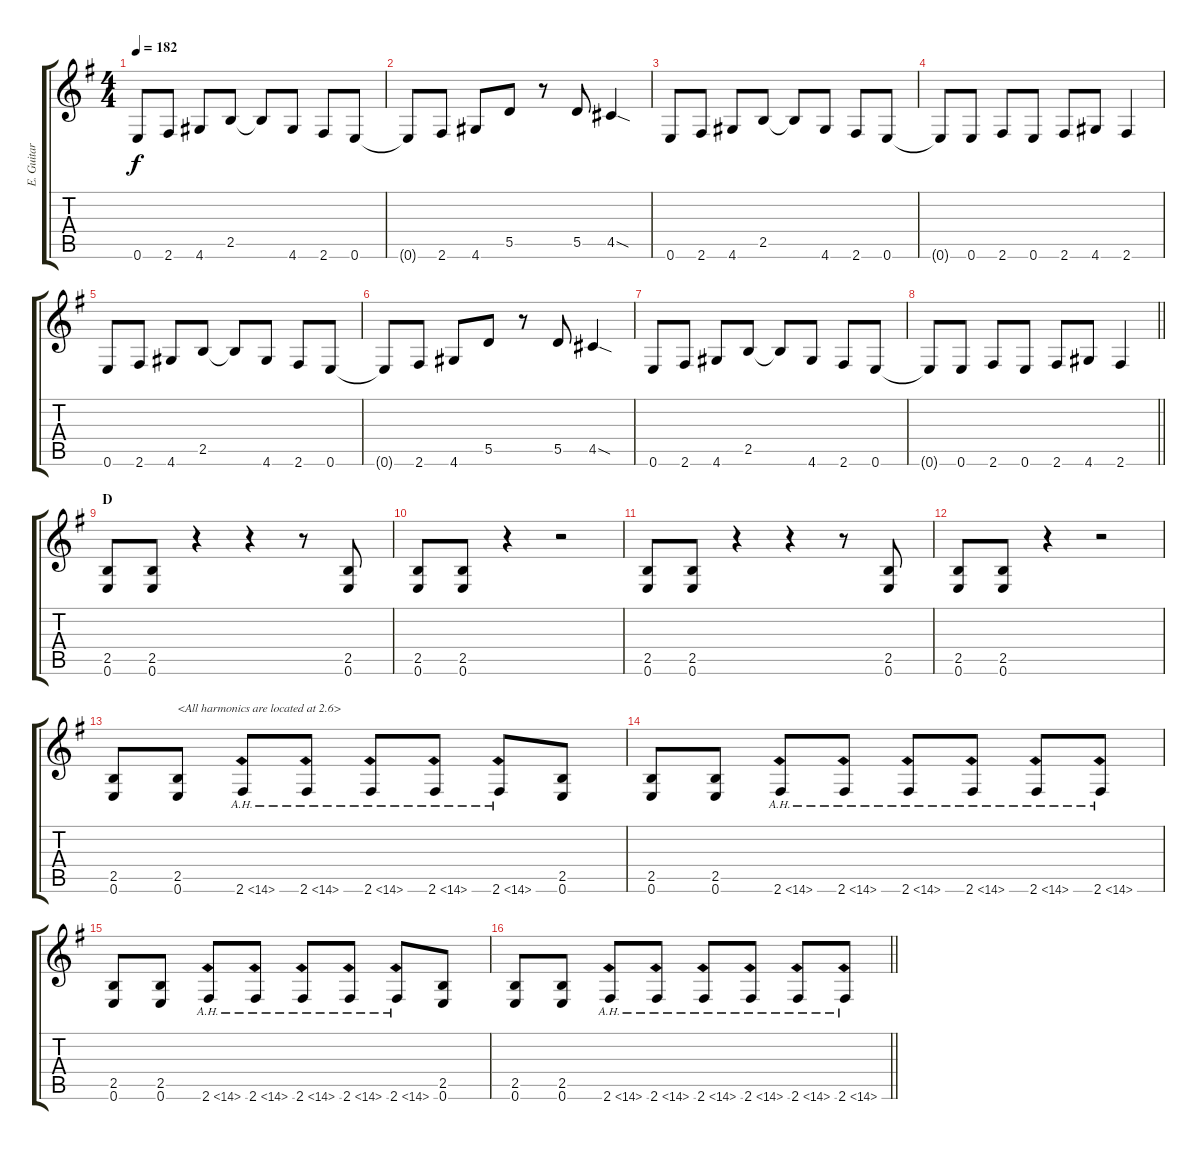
\track ("E. Guitar II" "E. Guitar ") {instrument overdrivenguitar}
\staff {score tabs}
\tuning (E4 B3 G3 D3 A2 E2) {hide}
\ts (4 4)
\tempo 182
\clef g2
\ks g
0.6.8{dy f} 2.6.8 4.6.8 2.5.8 2.5{t}.8 4.6.8 2.6.8 0.6.8 |
0.6{t}.8 2.6.8 4.6.8 5.5.8 r.8 5.5.8 4.5{sod}.4 |
0.6.8 2.6.8 4.6.8 2.5.8 2.5{t}.8 4.6.8 2.6.8 0.6.8 |
0.6{t}.8 0.6.8 2.6.8 0.6.8 2.6.8 4.6.8 2.6.4 |
0.6.8 2.6.8 4.6.8 2.5.8 2.5{t}.8 4.6.8 2.6.8 0.6.8 |
0.6{t}.8 2.6.8 4.6.8 5.5.8 r.8 5.5.8 4.5{sod}.4 |
0.6.8 2.6.8 4.6.8 2.5.8 2.5{t}.8 4.6.8 2.6.8 0.6.8 |
\barLineRight lightlight
0.6{t}.8 0.6.8 2.6.8 0.6.8 2.6.8 4.6.8 2.6.4 |
\section ("" "D")
(2.5 0.6).8 (2.5 0.6).8 r.4 r.4 r.8 (2.5 0.6).8 |
(2.5 0.6).8 (2.5 0.6).8 r.4 r.2 |
(2.5 0.6).8 (2.5 0.6).8 r.4 r.4 r.8 (2.5 0.6).8 |
(2.5 0.6).8 (2.5 0.6).8 r.4 r.2 |
(2.5 0.6).8 (2.5 0.6).8{txt "<All harmonics are located at 2.6>"} 2.6{ah 12}.8 2.6{ah 12}.8 2.6{ah 12}.8 2.6{ah 12}.8 2.6{ah 12}.8 (2.5 0.6).8 |
(2.5 0.6).8 (2.5 0.6).8 2.6{ah 12}.8 2.6{ah 12}.8 2.6{ah 12}.8 2.6{ah 12}.8 2.6{ah 12}.8 2.6{ah 12}.8 |
(2.5 0.6).8 (2.5 0.6).8 2.6{ah 12}.8 2.6{ah 12}.8 2.6{ah 12}.8 2.6{ah 12}.8 2.6{ah 12}.8 (2.5 0.6).8 |
\barLineRight lightlight
(2.5 0.6).8 (2.5 0.6).8 2.6{ah 12}.8 2.6{ah 12}.8 2.6{ah 12}.8 2.6{ah 12}.8 2.6{ah 12}.8 2.6{ah 12}.8
